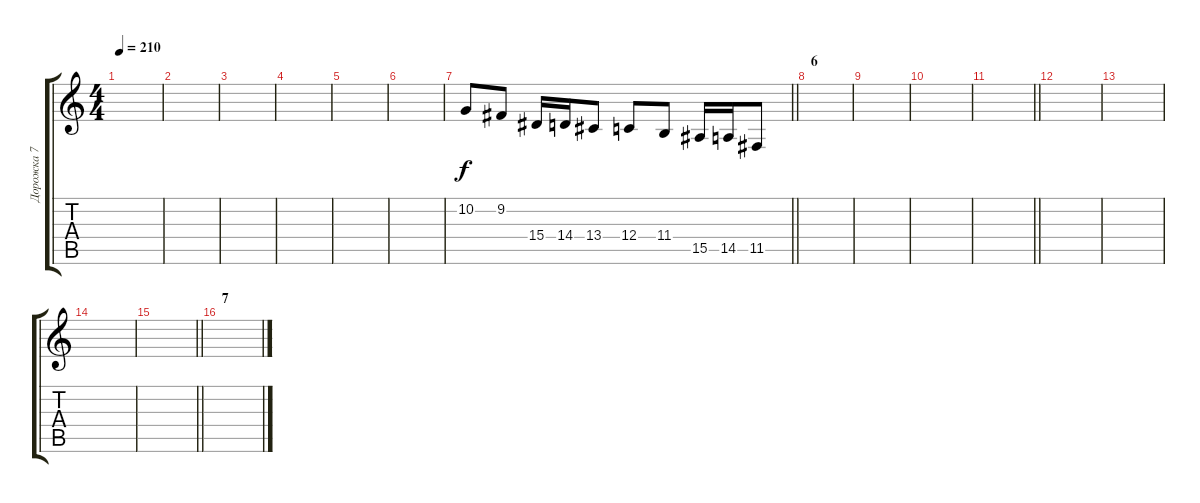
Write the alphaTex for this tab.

\track ("Дорожка 7" "Дорожка 7") {instrument pizzicatostrings}
\staff {score tabs}
\tuning (D4 A3 F3 C3 G2 D2) {hide}
\ts (4 4)
\tempo 210
\clef g2
\ks c
|
|
|
|
|
|
\barLineRight lightlight
10.2.8 9.2.8 15.4.16 14.4.16 13.4.8 12.4.8 11.4.8 15.5.16 14.5.16 11.5.8 |
\section ("" "6")
|
|
|
\barLineRight lightlight
|
|
|
|
\barLineRight lightlight
|
\section ("" "7")
